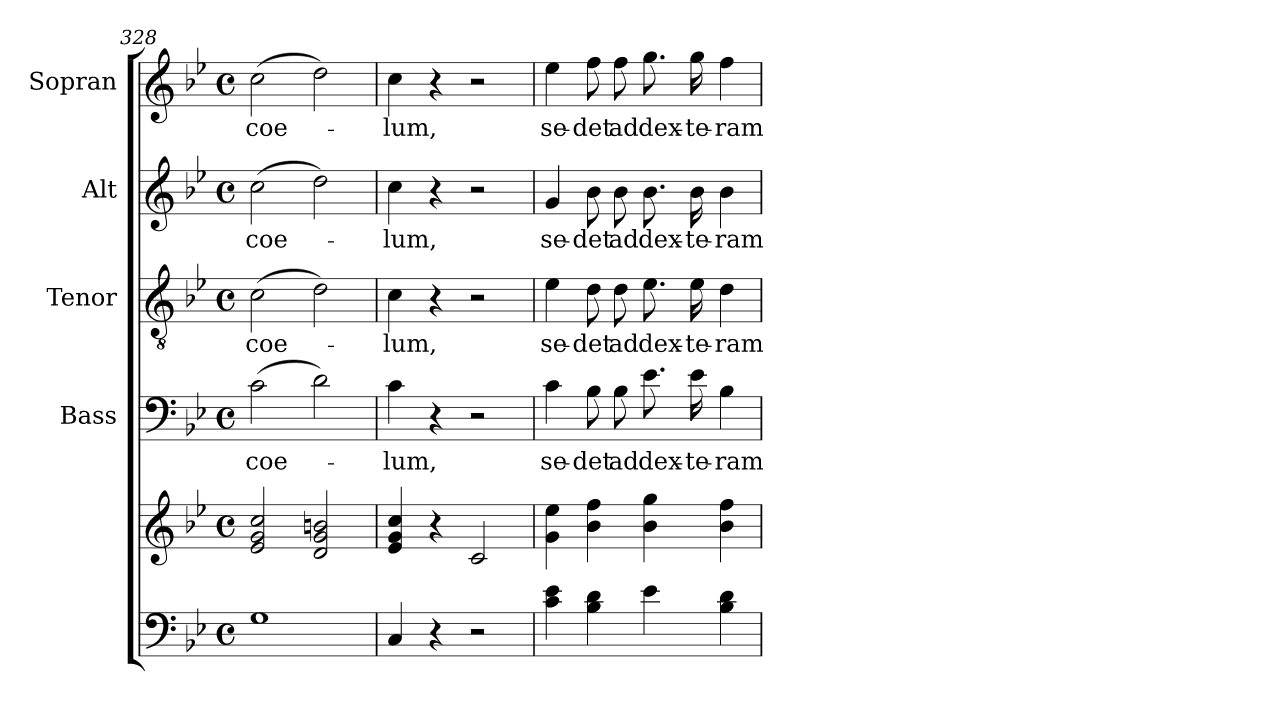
**kern	**kern	**kern	**text	**kern	**text	**kern	**text	**kern	**text
*part5	*part5	*part4	*part4	*part3	*part3	*part2	*part2	*part1	*part1
*staff6	*staff5	*staff4	*staff4	*staff3	*staff3	*staff2	*staff2	*staff1	*staff1
*	*	*I"Bass	*	*I"Tenor	*	*I"Alt	*	*I"Sopran	*
*	*	*I'B.	*	*I'T.	*	*I'A.	*	*I'S.	*
*clefF4	*clefG2	*clefF4	*	*clefGv2	*	*clefG2	*	*clefG2	*
*k[b-e-]	*k[b-e-]	*k[b-e-]	*	*k[b-e-]	*	*k[b-e-]	*	*k[b-e-]	*
*B-:	*B-:	*B-:	*	*B-:	*	*B-:	*	*B-:	*
*M4/4	*M4/4	*M4/4	*	*M4/4	*	*M4/4	*	*M4/4	*
*met(c)	*met(c)	*met(c)	*	*met(c)	*	*met(c)	*	*met(c)	*
=328	=328	=328	=328	=328	=328	=328	=328	=328	=328
!	!	!	!LO:LY:b	!	!LO:LY:b	!	!LO:LY:b	!	!LO:LY:b
1G	2e-/ 2g/ 2cc/	(>2c\	coe-	(>2c\	coe-	(>2cc\	coe-	(>2cc\	coe-
.	2d/ 2g/ 2bn/	2d\)	.	2d\)	.	2dd\)	.	2dd\)	.
=329	=329	=329	=329	=329	=329	=329	=329	=329	=329
!	!	!	!LO:LY:b	!	!LO:LY:b	!	!LO:LY:b	!	!LO:LY:b
4C/	4e-/ 4g/ 4cc/	4c\	-lum,	4c\	-lum,	4cc\	-lum,	4cc\	-lum,
4r	4r	4r	.	4r	.	4r	.	4r	.
2r	2c/	2r	.	2r	.	2r	.	2r	.
=330	=330	=330	=330	=330	=330	=330	=330	=330	=330
!	!	!	!LO:LY:b	!	!LO:LY:b	!	!LO:LY:b	!	!LO:LY:b
4c\ 4e-\	4g\ 4ee-\	4c\	se-	4e-\	se-	4g/	se-	4ee-\	se-
!	!	!	!LO:LY:b	!	!LO:LY:b	!	!LO:LY:b	!	!LO:LY:b
4B-\ 4d\	4b-\ 4ff\	8B-\	-det	8d\	-det	8b-\	-det	8ff\	-det
!	!	!	!LO:LY:b	!	!LO:LY:b	!	!LO:LY:b	!	!LO:LY:b
.	.	8B-\	ad	8d\	ad	8b-\	ad	8ff\	ad
!	!	!	!LO:LY:b	!	!LO:LY:b	!	!LO:LY:b	!	!LO:LY:b
4e-\	4b-\ 4gg\	8.e-\	dex-	8.e-\	dex-	8.b-\	dex-	8.gg\	dex-
!	!	!	!LO:LY:b	!	!LO:LY:b	!	!LO:LY:b	!	!LO:LY:b
.	.	16e-\	-te-	16e-\	-te-	16b-\	-te-	16gg\	-te-
!	!	!	!LO:LY:b	!	!LO:LY:b	!	!LO:LY:b	!	!LO:LY:b
4B-\ 4d\	4b-\ 4ff\	4B-\	-ram	4d\	-ram	4b-\	-ram	4ff\	-ram
=	=	=	=	=	=	=	=	=	=
*-	*-	*-	*-	*-	*-	*-	*-	*-	*-
